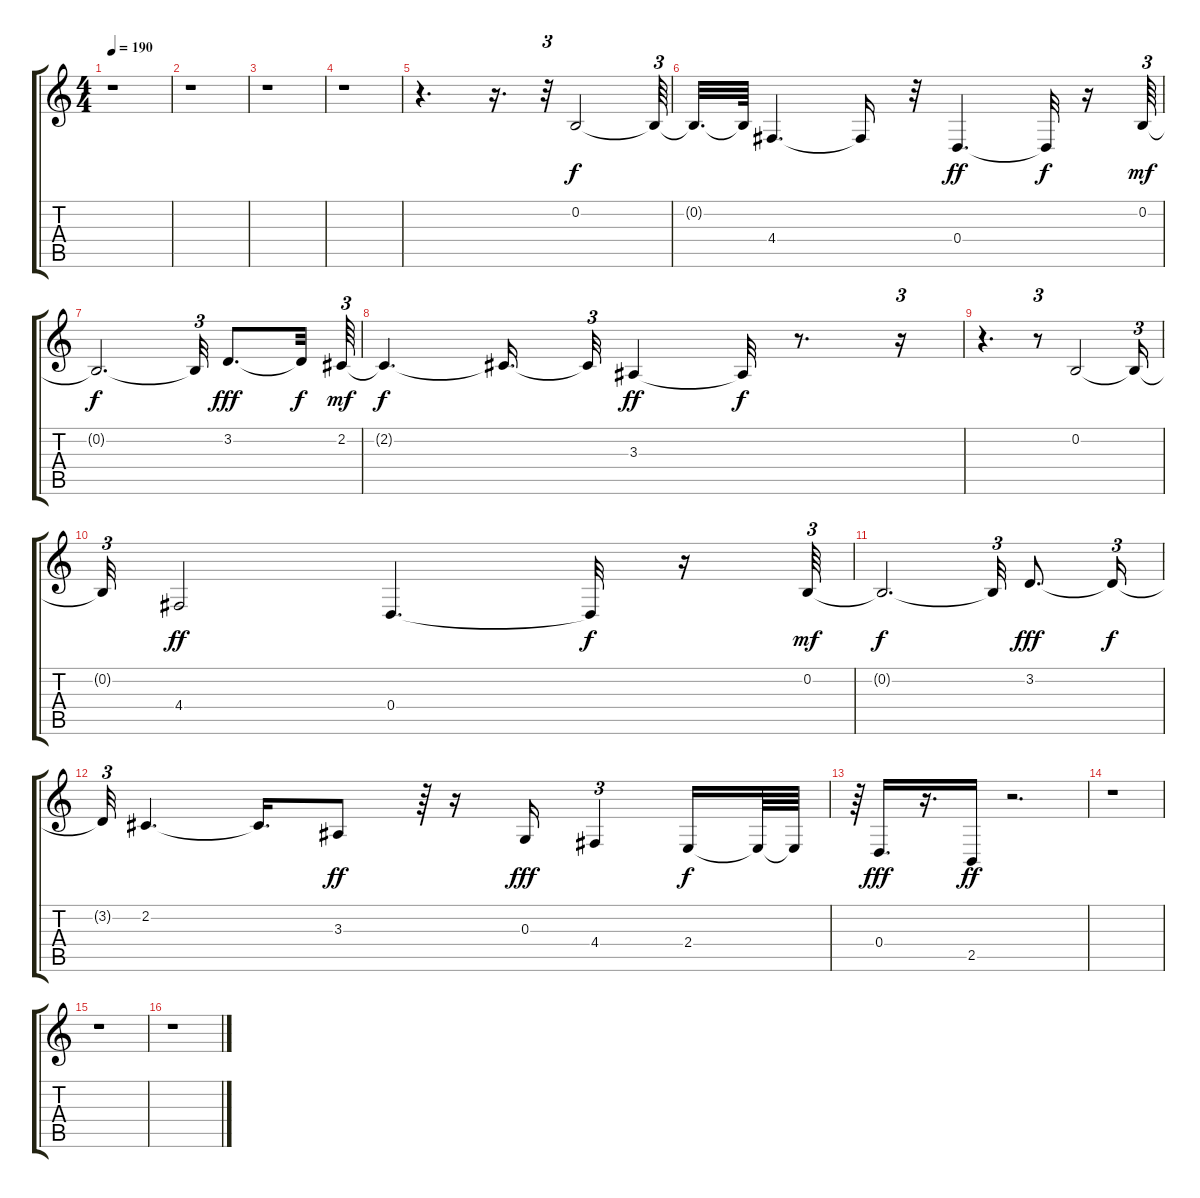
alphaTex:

\track "" {instrument baritonesax}
\staff {score tabs}
\tuning (E4 B3 G3 D3 A2 E2) {hide}
\ts (4 4)
\tempo 190
\clef g2
\ks c
r.1{dy f} |
r.1 |
r.1 |
r.1 |
r.4{d} r.16{d} r.32{tu (3 2)} 0.2.2 0.2{t}.64{tu (3 2)} |
0.2{t}.32{d} 0.2{t}.64 4.4.4{d} 4.4{t}.16 r.32 0.4.4{d dy ff} 0.4{t}.32{dy f} r.16 0.2.64{tu (3 2) dy mf} |
0.2{t}.2{d dy f} 0.2{t}.32{tu (3 2)} 3.2.8{d dy fff} 3.2{t}.32{dy f} 2.2.64{tu (3 2) dy mf} |
2.2{t}.4{d dy f} 2.2{t}.16{d} 2.2{t}.32{tu (3 2)} 3.3.4{dy ff} 3.3{t}.32{dy f} r.8{d} r.16{tu (3 2)} |
r.4{d} r.8{tu (3 2)} 0.2.2 0.2{t}.16{tu (3 2)} |
0.2{t}.32{tu (3 2)} 4.4.2{dy ff} 0.4.4{d} 0.4{t}.32{dy f} r.16 0.2.64{tu (3 2) dy mf} |
0.2{t}.2{d dy f} 0.2{t}.32{tu (3 2)} 3.2.8{d dy fff} 3.2{t}.16{tu (3 2) dy f} |
3.2{t}.32{tu (3 2)} 2.2.4{d} 2.2{t}.16{d} 3.3.8{dy ff} r.64{tu (5 4)} r.16 0.3.16{dy fff} 4.4.4{tu (3 2)} 2.4.16{dy f} 2.4{t}.64 2.4{t}.64 |
r.64 0.4.16{d dy fff} r.16{d} 2.5.16{dy ff} r.2{d} |
r.1 |
r.1 |
r.1
